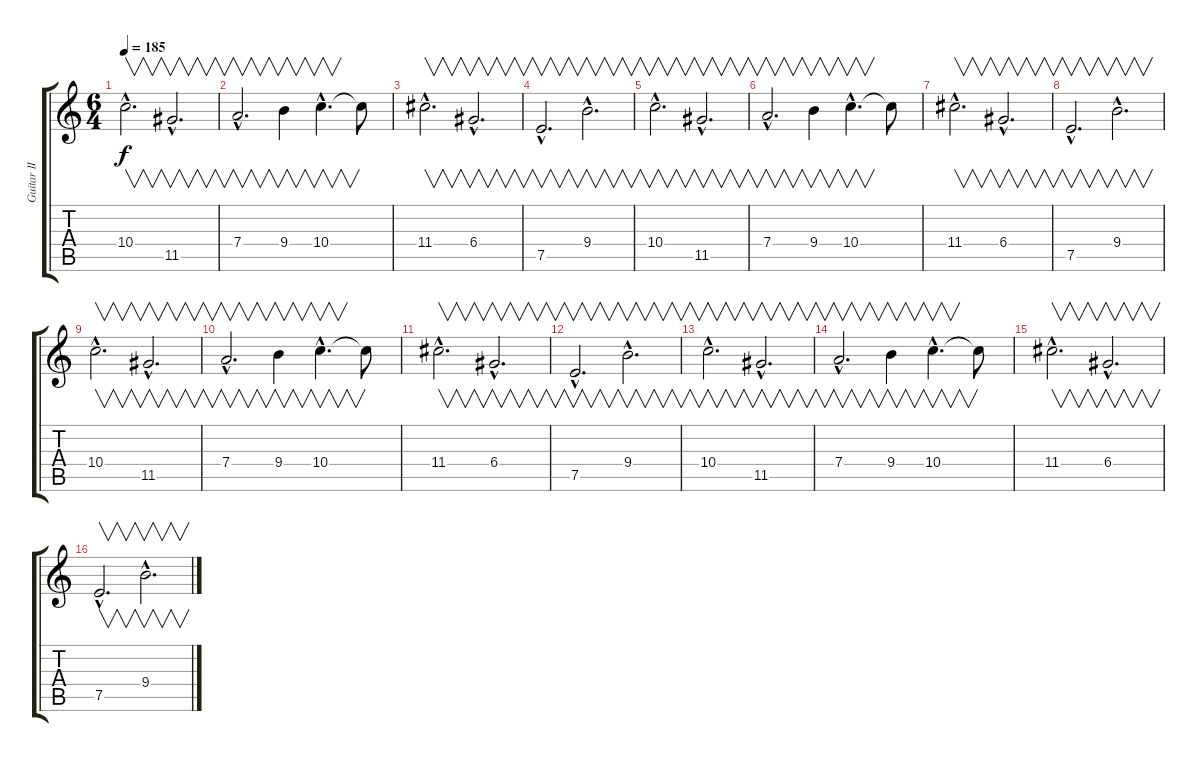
\track ("Guitar II" "Guitar II") {instrument distortionguitar}
\staff {score tabs}
\tuning (E4 B3 G3 D3 A2 E2) {hide}
\ts (6 4)
\tempo 185
\clef g2
\ks c
10.4{hac}.2{v d dy f} 11.5{hac}.2{v d} |
7.4{hac}.2{v d} 9.4.4{v} 10.4{hac}.4{v d} 10.4{t}.8 |
11.4{hac}.2{v d} 6.4{hac}.2{v d} |
7.5{hac}.2{v d} 9.4{hac}.2{v d} |
10.4{hac}.2{v d} 11.5{hac}.2{v d} |
7.4{hac}.2{v d} 9.4.4{v} 10.4{hac}.4{v d} 10.4{t}.8 |
11.4{hac}.2{v d} 6.4{hac}.2{v d} |
7.5{hac}.2{v d} 9.4{hac}.2{v d} |
10.4{hac}.2{v d} 11.5{hac}.2{v d} |
7.4{hac}.2{v d} 9.4.4{v} 10.4{hac}.4{v d} 10.4{t}.8 |
11.4{hac}.2{v d} 6.4{hac}.2{v d} |
7.5{hac}.2{v d} 9.4{hac}.2{v d} |
10.4{hac}.2{v d} 11.5{hac}.2{v d} |
7.4{hac}.2{v d} 9.4.4{v} 10.4{hac}.4{v d} 10.4{t}.8 |
11.4{hac}.2{v d} 6.4{hac}.2{v d} |
7.5{hac}.2{v d} 9.4{hac}.2{v d}
